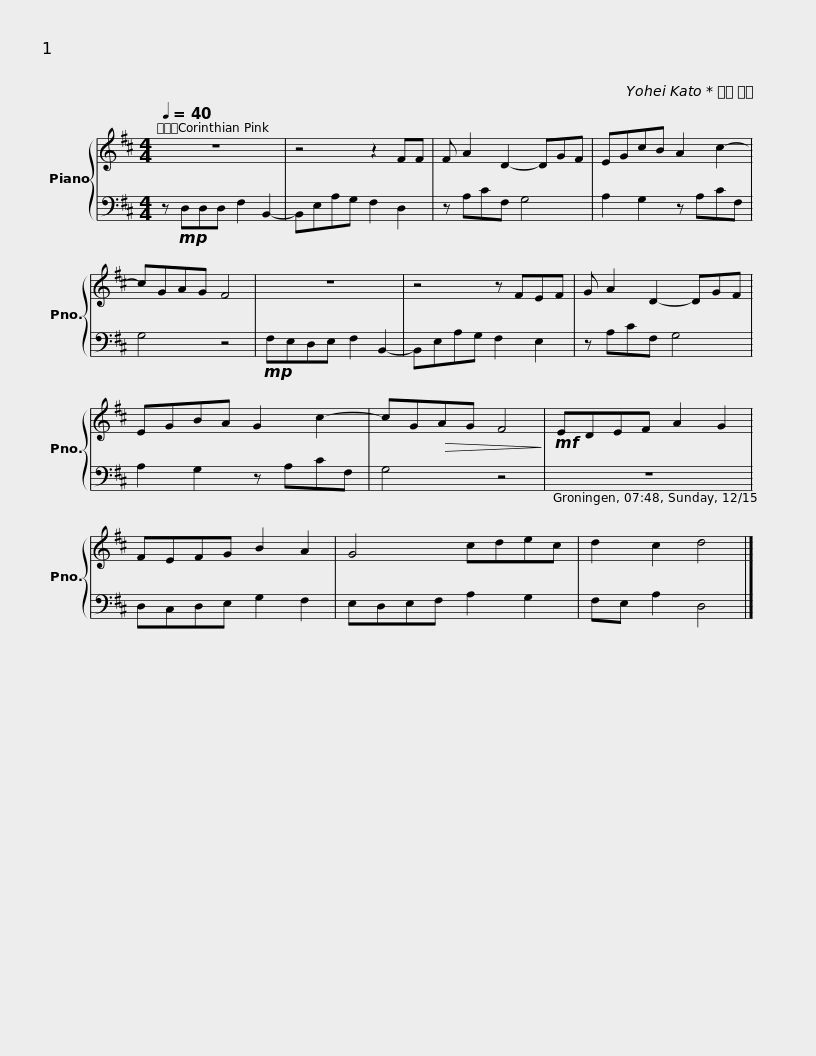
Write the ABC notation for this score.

X:1
%%score { 1 | 2 }
L:1/8
Q:1/4=40
M:4/4
I:linebreak $
K:D
V:1 treble
V:2 bass
V:1
 z8 | z4 z2 FF | F A2 D2- DGF | EGcB A2 c2- | cGAG F4 |$ %5
 z8 | z4 z FEF | G A2 D2- DGF | EGBA G2 c2- | cG!>(!AG F4!>)! |$ %10
!mf! EDEF A2 G2 | FEFG B2 A2 | G4 cdec | d2 c2 d4 |] %14
V:2
 z!mp! D,D,D, F,2 B,,2- | B,,E,A,G, F,2 D,2 | z A,CF, G,4 | A,2 G,2 z A,CF, | G,4 z4 |$ %5
!mp! F,E,D,E, F,2 B,,2- | B,,E,A,G, F,2 E,2 | z A,CF, G,4 | A,2 G,2 z A,CF, | G,4 z4 |$ %10
 z8 | D,C,D,E, G,2 F,2 | E,D,E,F, A,2 G,2 | F,E, A,2 D,4 |] %14
